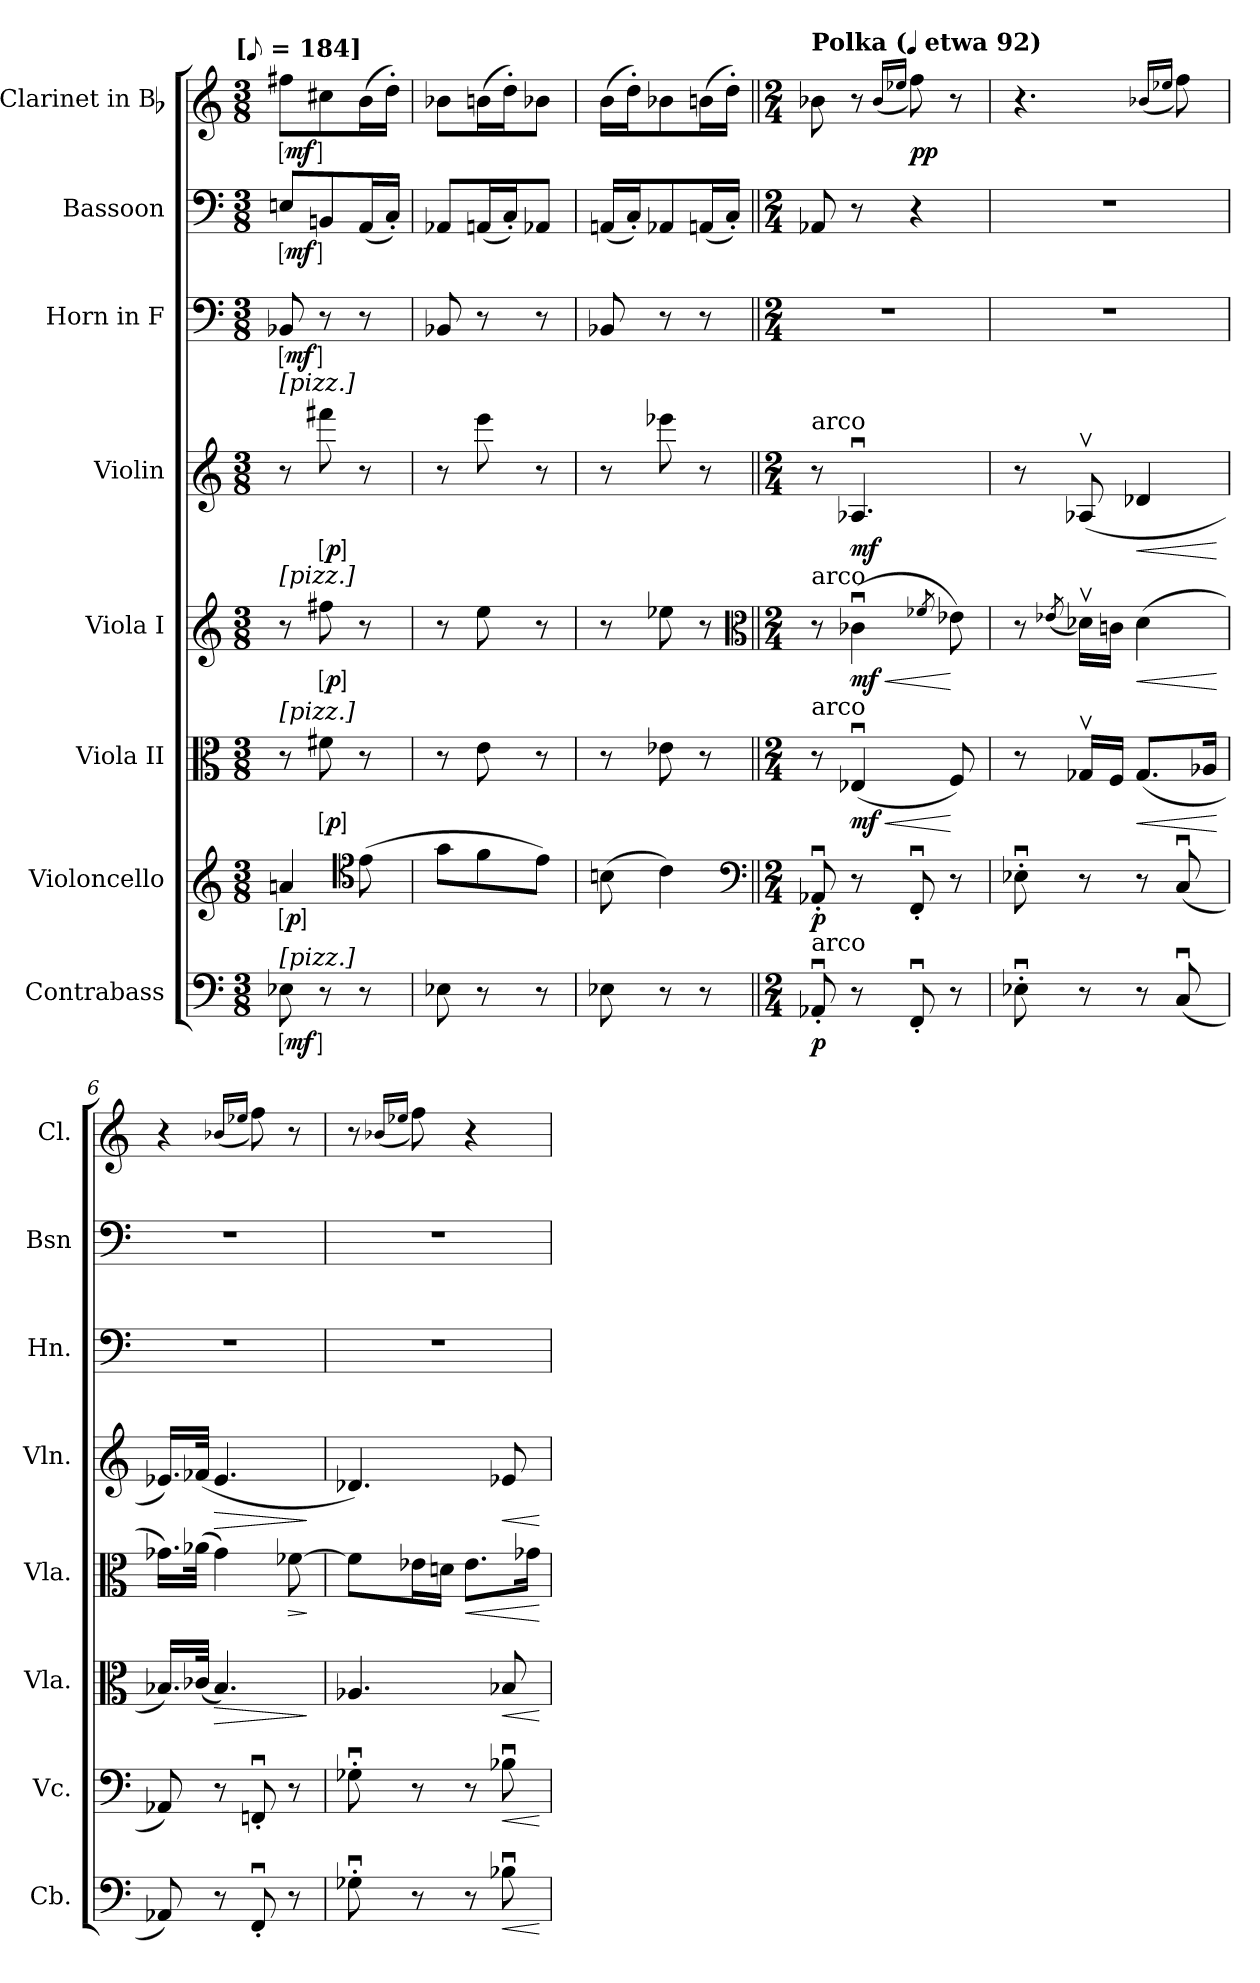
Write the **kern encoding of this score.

**kern	**dynam	**kern	**dynam	**kern	**dynam	**kern	**dynam	**kern	**dynam	**kern	**dynam	**kern	**dynam	**kern	**dynam
*part8	*part8	*part7	*part7	*part6	*part6	*part5	*part5	*part4	*part4	*part3	*part3	*part2	*part2	*part1	*part1
*staff8	*staff8	*staff7	*staff7	*staff6	*staff6	*staff5	*staff5	*staff4	*staff4	*staff3	*staff3	*staff2	*staff2	*staff1	*staff1
*I"Contrabass	*	*I"Violoncello	*	*I"Viola II	*	*I"Viola I	*	*I"Violin	*	*I"Horn in F	*	*I"Bassoon	*	*I"Clarinet in Bb	*
*I'Cb.	*	*I'Vc.	*	*I'Vla.	*	*I'Vla.	*	*I'Vln.	*	*I'Hn.	*	*I'Bsn	*	*I'Cl.	*
*clefF4	*	*clefG2	*	*clefC3	*	*clefG2	*	*clefG2	*	*clefF4	*	*clefF4	*	*clefG2	*
*ITrd7c12	*	*	*	*	*	*	*	*	*	*ITrd-3c-5	*	*	*	*ITrd1c2	*
*k[]	*	*k[]	*	*k[]	*	*k[]	*	*k[]	*	*k[b-]	*	*k[]	*	*k[b-e-]	*
!!LO:TX:omd:t=[[8th] = 184]
*M3/8	*	*M3/8	*	*M3/8	*	*M3/8	*	*M3/8	*	*M3/8	*	*M3/8	*	*M3/8	*
*MM92	*	*MM92	*	*MM92	*	*MM92	*	*MM92	*	*MM92	*	*MM92	*	*MM92	*
=1	=1	=1	=1	=1	=1	=1	=1	=1	=1	=1	=1	=1	=1	=1	=1
!	!	!	!	!	!	!	!	!LO:TX:a:t=[pizz.]	!	!	!	!	!	!	!
!	!	!	!	!	!	!LO:TX:a:t=[pizz.]	!	!	!	!	!	!	!	!	!
!	!	!	!	!LO:TX:a:t=[pizz.]	!	!	!	!	!	!	!	!	!	!	!
!LO:TX:a:t=[pizz.]	!	!	!	!	!	!	!	!	!	!	!	!	!	!	!
!	!LO:DY:ed=brack	!	!LO:DY:ed=brack	!	!	!	!	!	!	!	!LO:DY:ed=brack	!	!LO:DY:ed=brack	!	!LO:DY:ed=brack
8EE-Xi	mf	4ani	p	8r	.	8r	.	8r	.	8E-X	mf	8EnL	mf	8eenL	mf
!	!	!	!	!	!LO:DY:ed=brack	!	!LO:DY:ed=brack	!	!LO:DY:ed=brack	!	!	!	!	!	!
8r	.	.	.	8f#X	p	8ff#X	p	8fff#X	p	8r	.	8BBni	.	8bni	.
*	*	*clefC4	*	*	*	*	*	*	*	*	*	*	*	*	*
8r	.	(8e	.	8r	.	8r	.	8r	.	8r	.	(16AAL	.	(16aL	.
.	.	.	.	.	.	.	.	.	.	.	.	16C'JJ)	.	16cc'JJ)	.
=2	=2	=2	=2	=2	=2	=2	=2	=2	=2	=2	=2	=2	=2	=2	=2
8EE-X	.	8gL	.	8r	.	8r	.	8r	.	8E-X	.	8AA-XL	.	8a-XL	.
8r	.	8f	.	8e	.	8ee	.	8eee	.	8r	.	(16AAnL	.	(16anL	.
.	.	.	.	.	.	.	.	.	.	.	.	16C'J)	.	16cc'J)	.
8r	.	8eJ)	.	8r	.	8r	.	8r	.	8r	.	8AA-XJ	.	8a-XJ	.
=3	=3	=3	=3	=3	=3	=3	=3	=3	=3	=3	=3	=3	=3	=3	=3
8EE-X	.	(8Bn	.	8r	.	8r	.	8r	.	8E-X	.	(16AAnLL	.	(16aLL	.
.	.	.	.	.	.	.	.	.	.	.	.	16C'J)	.	16cc'J)	.
8r	.	4c)	.	8e-X	.	8ee-X	.	8eee-X	.	8r	.	8AA-X	.	8a-X	.
8r	.	.	.	8r	.	8r	.	8r	.	8r	.	(16AAnL	.	(16anL	.
.	.	.	.	.	.	.	.	.	.	.	.	16C'JJ)	.	16cc'JJ)	.
*	*	*clefF4	*	*	*	*clefC3	*	*	*	*	*	*	*	*	*
=4||	=4||	=4||	=4||	=4||	=4||	=4||	=4||	=4||	=4||	=4||	=4||	=4||	=4||	=4||	=4||
*M2/4	*	*M2/4	*	*M2/4	*	*M2/4	*	*M2/4	*	*M2/4	*	*M2/4	*	*M2/4	*
!	!	!	!	!	!	!	!	!	!	!	!	!	!	!LO:TX:a:B:t=Polka ([quarter] etwa 92)	!
!	!	!	!	!	!	!	!	!LO:TX:a:t=arco	!	!	!	!	!	!	!
!	!	!	!	!	!	!LO:TX:a:t=arco	!	!	!	!	!	!	!	!	!
!	!	!	!	!LO:TX:a:t=arco	!	!	!	!	!	!	!	!	!	!	!
!LO:TX:a:t=arco	!	!	!	!	!	!	!	!	!	!	!	!	!	!	!
8AAA-X'u	p	8AA-X'u	p	8r	.	8r	.	8r	.	2r	.	8AA-X	.	8a-X	.
!	!	!	!	!	!LO:HP:b	!	!LO:HP:b	!	!	!	!	!	!	!	!
8r	.	8r	.	(4E-Xu	< mf	(4c-Xu	< mf	4.A-Xu	mf	.	.	8r	.	8r	.
.	.	.	.	.	.	.	.	.	.	.	.	.	.	(16qqa-/LL	.
.	.	.	.	.	.	.	.	.	.	.	.	.	.	16qqdd-X/JJ	.
8FFF'u	.	8FF'u	.	.	.	.	.	.	.	.	.	4r	.	8ee-)	pp
.	.	.	.	.	.	8qf-X/	.	.	.	.	.	.	.	.	.
8r	.	8r	.	8F)	[	8e-X)	[	.	.	.	.	.	.	8r	.
=5	=5	=5	=5	=5	=5	=5	=5	=5	=5	=5	=5	=5	=5	=5	=5
8EE-X'u	.	8E-X'u	.	8r	.	8r	.	8r	.	2r	.	2r	.	4.r	.
.	.	.	.	.	.	(8qe-X/	.	.	.	.	.	.	.	.	.
8r	.	8r	.	16G-XvLL	.	16d-XvLL)	.	(8A-Xv	.	.	.	.	.	.	.
.	.	.	.	16FJJ	.	16cnJJ	.	.	.	.	.	.	.	.	.
!	!	!	!	!	!LO:HP:b	!	!LO:HP:b	!	!LO:HP:b	!	!	!	!	!	!
8r	.	8r	.	(8.G-L	<	(4d-	<	4d-X	<	.	.	.	.	.	.
.	.	.	.	.	.	.	.	.	.	.	.	.	.	(16qqa-X/LL	.
.	.	.	.	.	.	.	.	.	.	.	.	.	.	16qqdd-X/JJ	.
(8CCu	.	(8Cu	.	.	.	.	.	.	.	.	.	.	.	8ee-)	.
.	.	.	.	16A-XJk	.	.	.	.	.	.	.	.	.	.	.
.	.	.	.	.	[	.	[	.	[	.	.	.	.	.	.
=6	=6	=6	=6	=6	=6	=6	=6	=6	=6	=6	=6	=6	=6	=6	=6
8AAA-X)	.	8AA-X)	.	16.B-XLL)	.	16.g-XLL)	.	16.e-XLL)	.	2r	.	2r	.	4r	.
.	.	.	.	(32c-XJJk	.	(32a-XJJk	.	(32f-XJJk	.	.	.	.	.	.	.
!	!	!	!	!	!LO:HP:b	!	!	!	!LO:HP:b	!	!	!	!	!	!
8r	.	8r	.	4.B-)	>	4g-)	.	4.e-	>	.	.	.	.	.	.
.	.	.	.	.	.	.	.	.	.	.	.	.	.	(16qqa-X/LL	.
.	.	.	.	.	.	.	.	.	.	.	.	.	.	16qqdd-X/JJ	.
8FFF'u	.	8FFn'u	.	.	.	.	.	.	.	.	.	.	.	8ee-)	.
!	!	!	!	!	!	!	!LO:HP:b	!	!	!	!	!	!	!	!
8r	.	8r	.	.	.	[8f-X	>	.	.	.	.	.	.	8r	.
.	.	.	.	.	]	.	]	.	]	.	.	.	.	.	.
=7	=7	=7	=7	=7	=7	=7	=7	=7	=7	=7	=7	=7	=7	=7	=7
8GG-X'u	.	8G-X'u	.	4.A-X	.	8f-L]	.	4.d-X)	.	2r	.	2r	.	8r	.
.	.	.	.	.	.	.	.	.	.	.	.	.	.	(16qqa-X/LL	.
.	.	.	.	.	.	.	.	.	.	.	.	.	.	16qqdd-X/JJ	.
8r	.	8r	.	.	.	16e-XL	.	.	.	.	.	.	.	8ee-)	.
.	.	.	.	.	.	16dnJJ	.	.	.	.	.	.	.	.	.
!	!	!	!	!	!	!	!LO:HP:b	!	!	!	!	!	!	!	!
8r	.	8r	.	.	.	8.e-L	<	.	.	.	.	.	.	4r	.
!	!LO:HP:b	!	!LO:HP:b	!	!LO:HP:b	!	!	!	!LO:HP:b	!	!	!	!	!	!
8BB-Xuj	<	8B-Xuj	<	8B-Xj	<	.	.	8e-Xj	<	.	.	.	.	.	.
.	.	.	.	.	.	16g-XjJk	.	.	.	.	.	.	.	.	.
.	[	.	[	.	[	.	[	.	[	.	.	.	.	.	.
=	=	=	=	=	=	=	=	=	=	=	=	=	=	=	=
*-	*-	*-	*-	*-	*-	*-	*-	*-	*-	*-	*-	*-	*-	*-	*-
